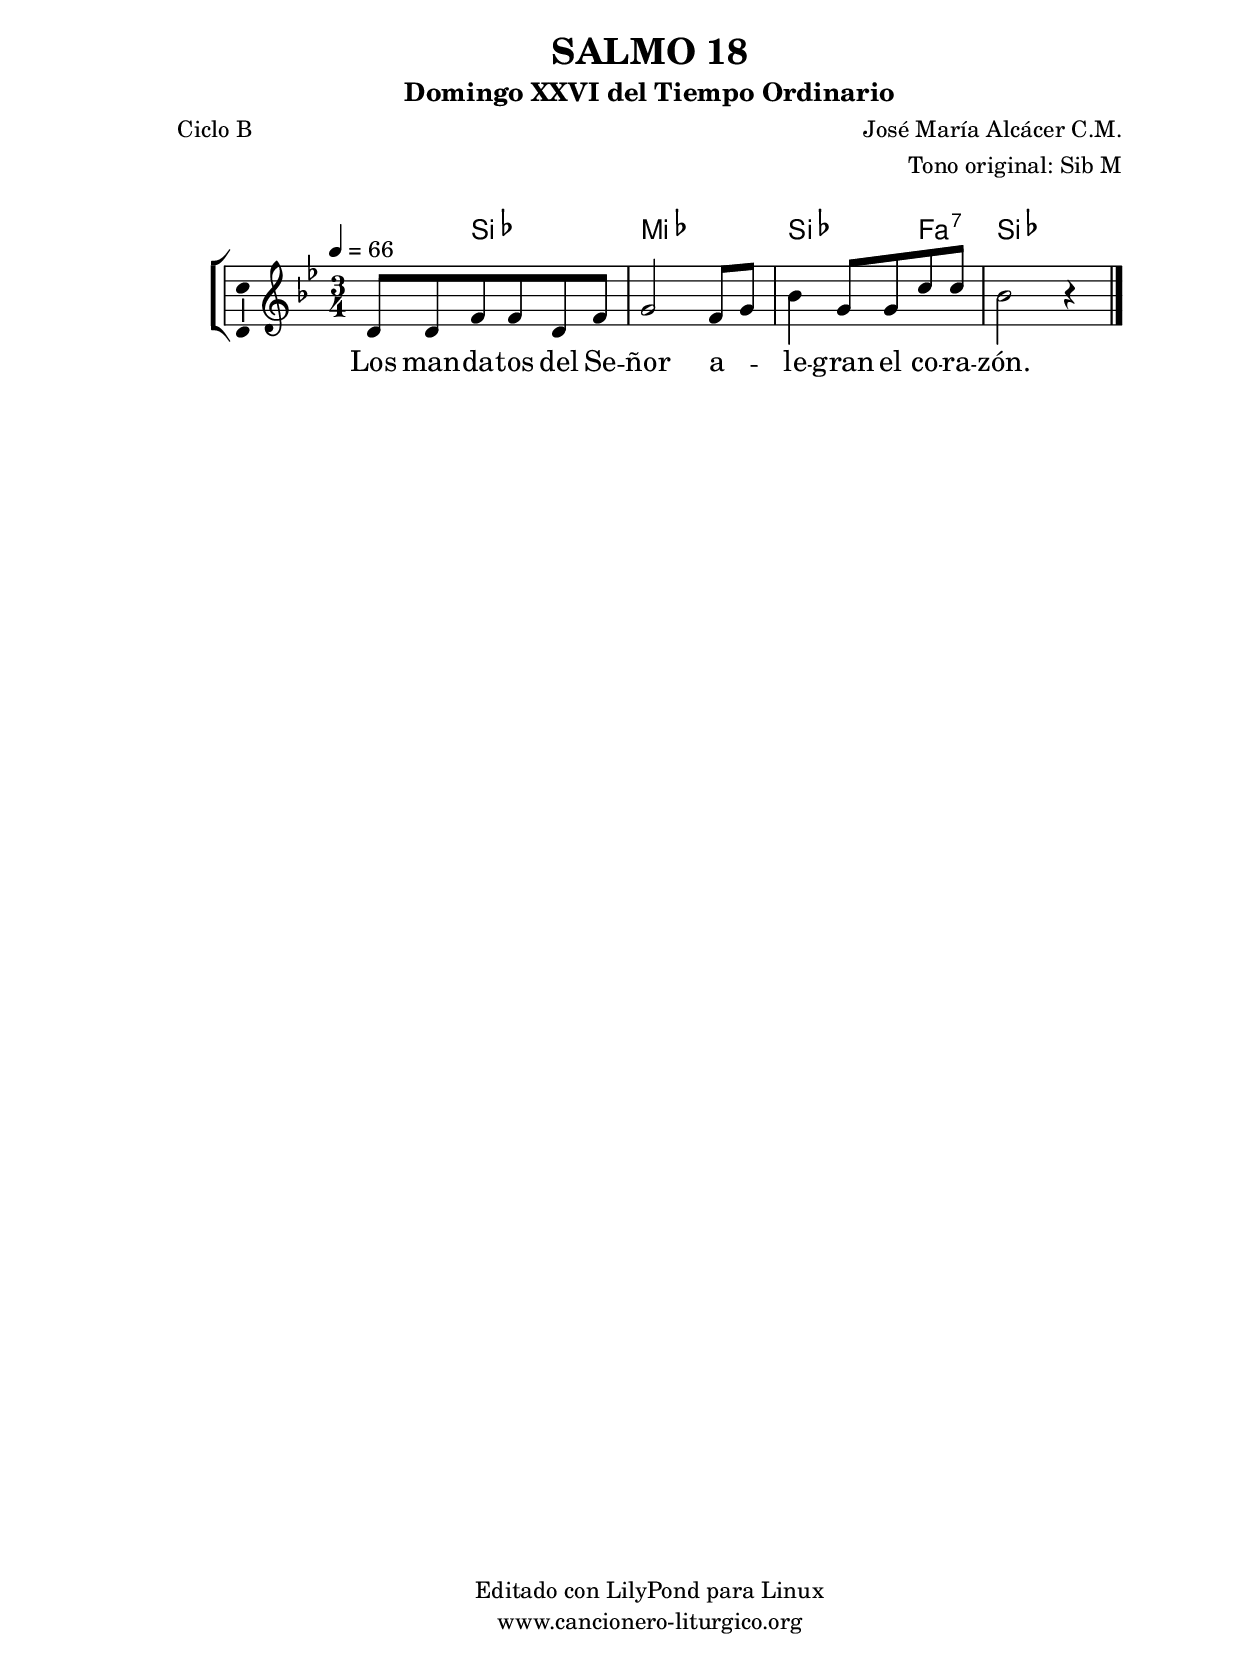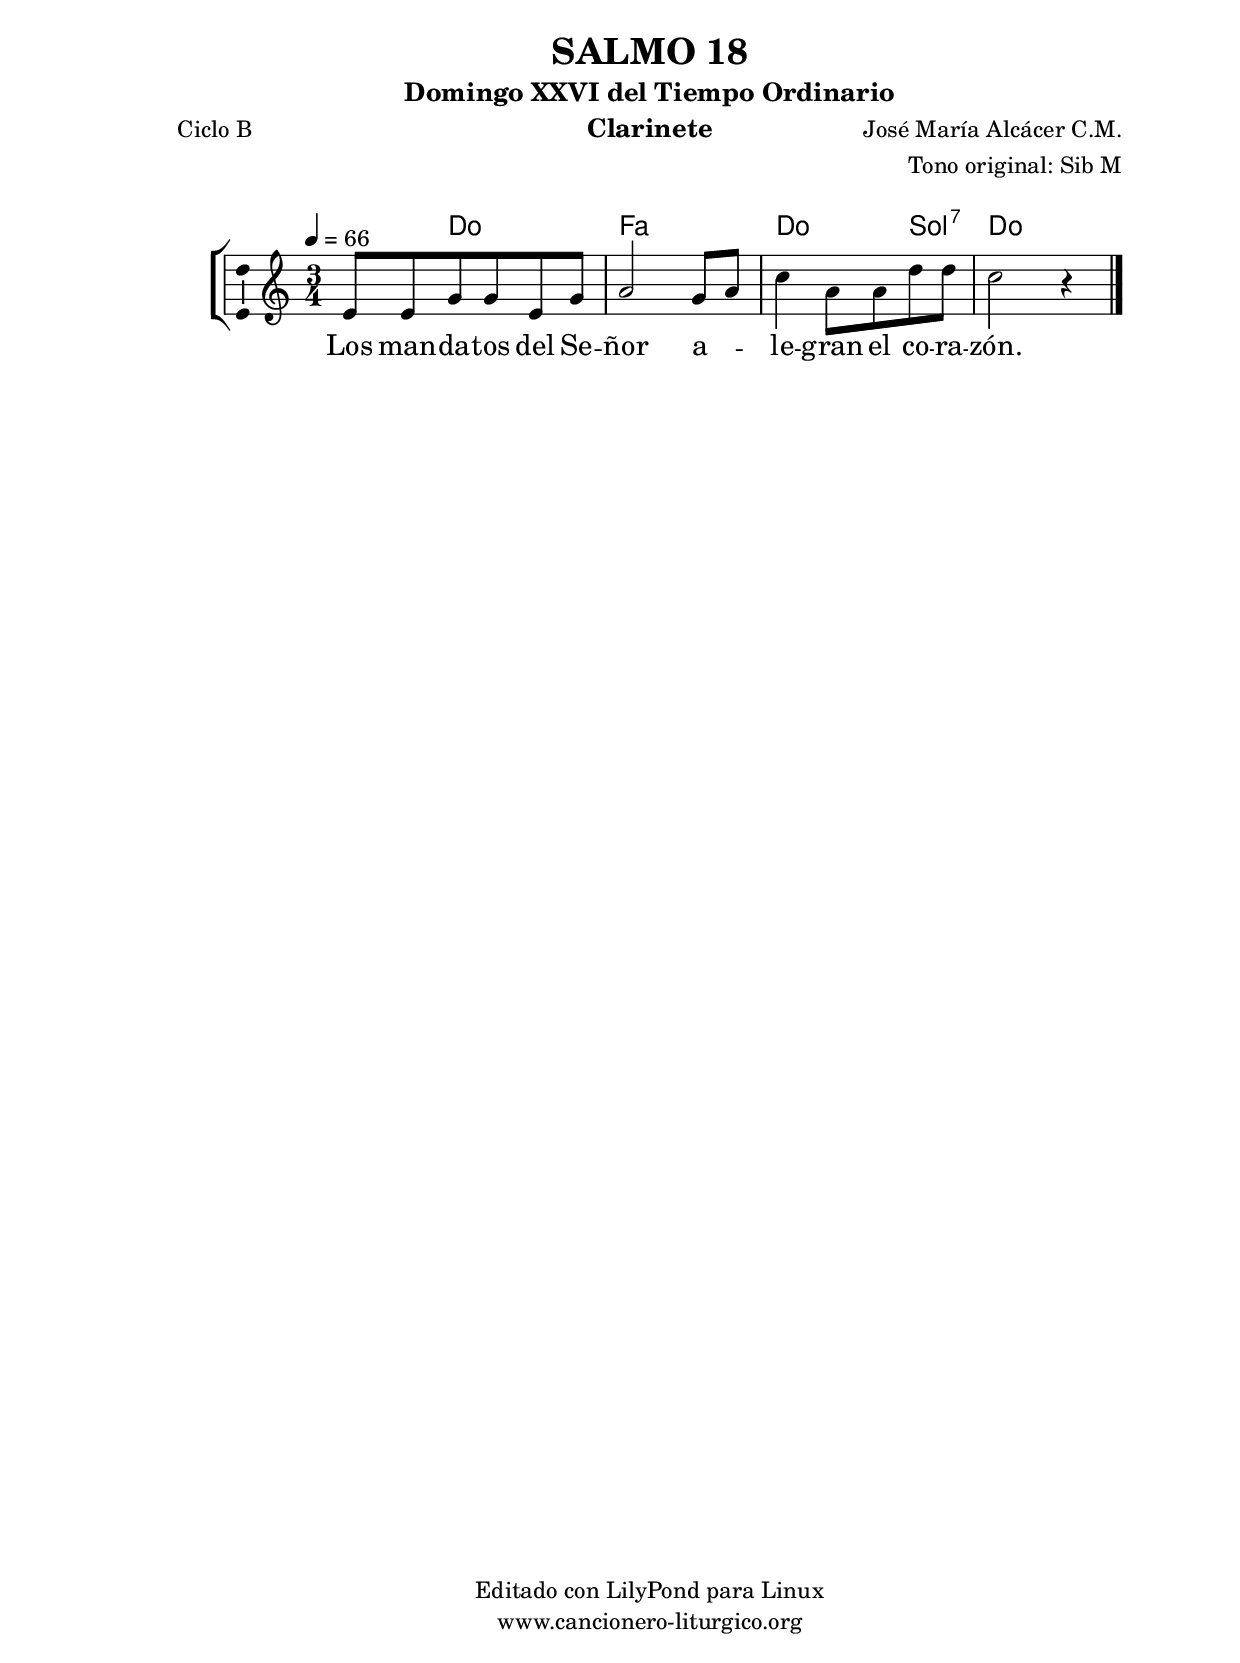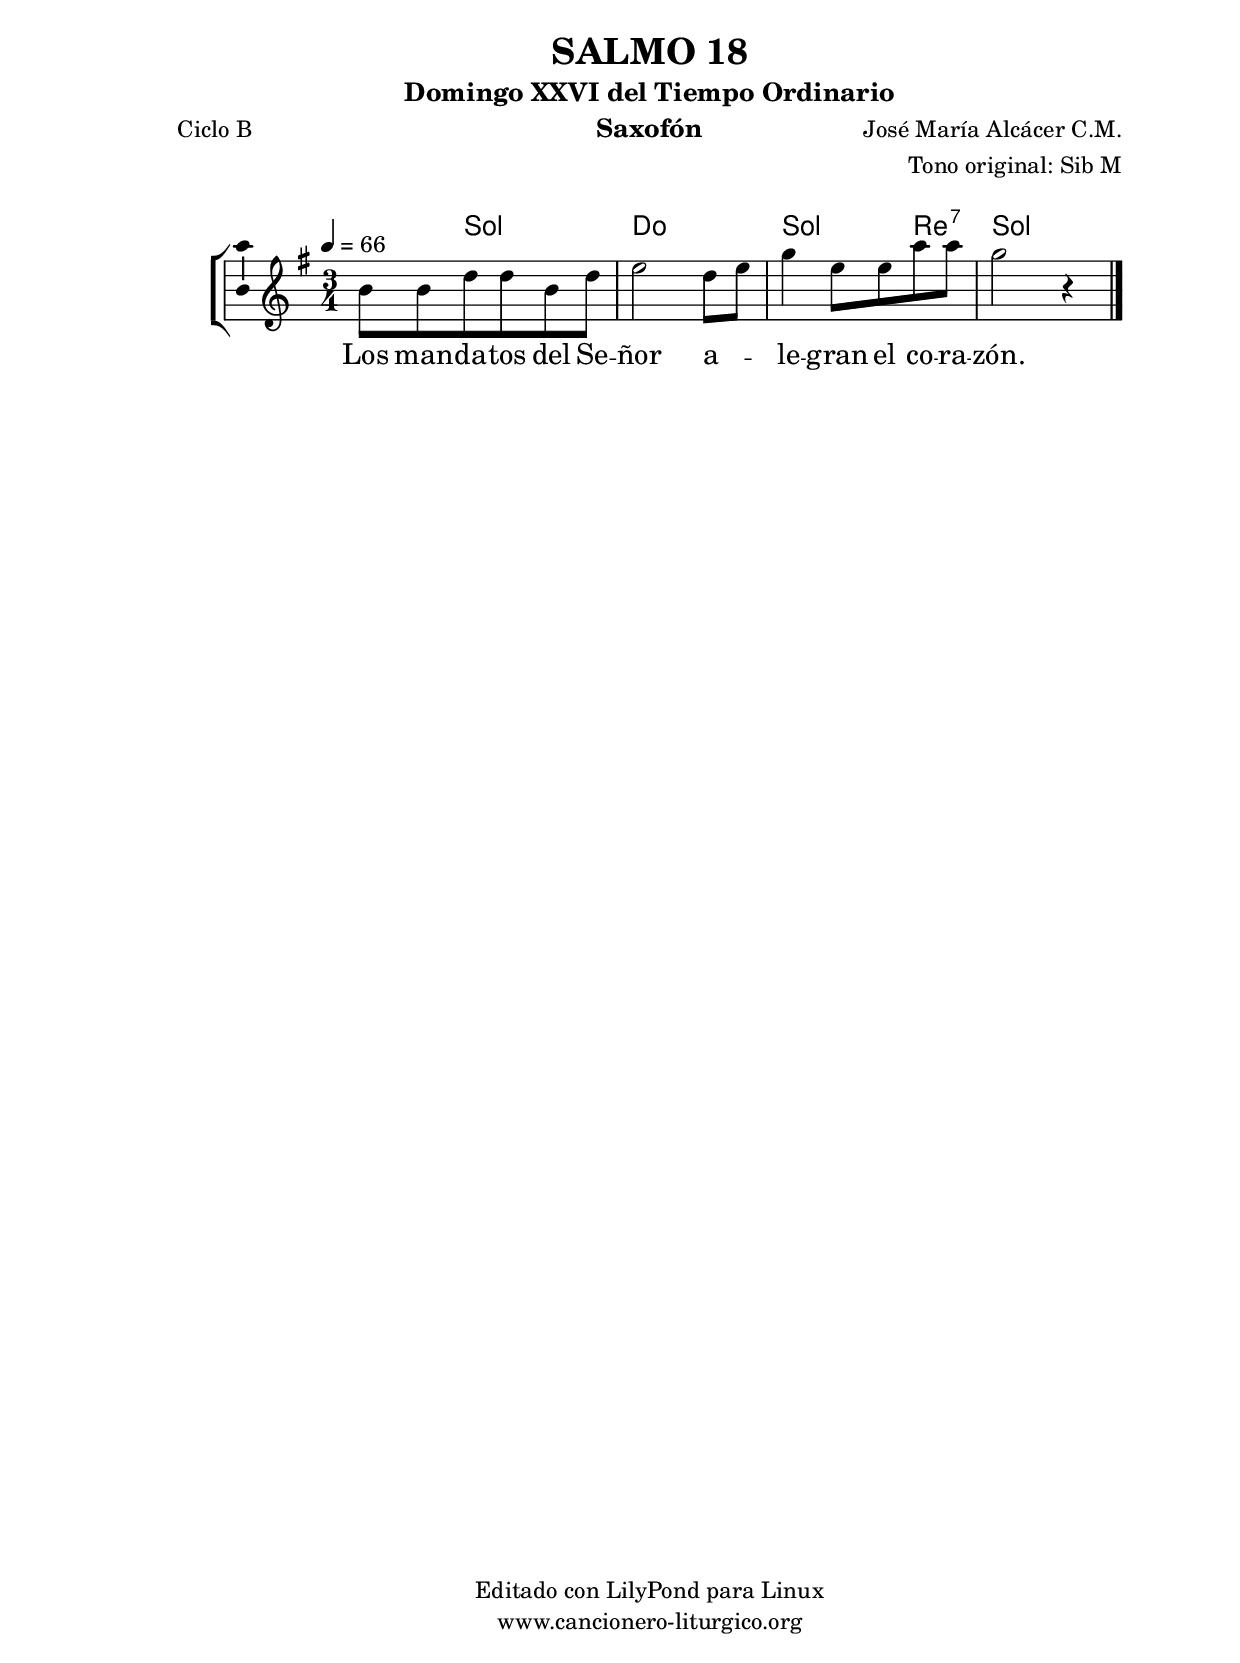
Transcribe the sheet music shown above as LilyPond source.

%
%para convertir .midi en .wav:
%timidity filename.midi -Ow -o finename.wav
%
%
%Para convertir de .wav a .mp3:
%lame -h -m j filename.wav
%
%
%para escuchar el midi:
%timidity nombrefichero.midi
%


%versión de lilypond para la que se ha escrito esta partitura:
\version "2.16.0"

	%Tamaño papel
	#(set-default-paper-size "a4")
	%Tamaño partitura
	#(set-global-staff-size 20)
	%No responde al pulsar sobre una nota
	#(ly:set-option 'point-and-click #f)

%parámetros del encabezamiento:
\header {
	title = "SALMO 18"
	subtitle = "Domingo XXVI del Tiempo Ordinario"
	composer = "José María Alcácer C.M."
	poet = "Ciclo B"
	meter = ""
	arranger = "Tono original: Sib M"
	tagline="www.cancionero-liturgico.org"
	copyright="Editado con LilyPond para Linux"
	}

%parámetros asociados al papel:
\paper  {
	oddHeaderMarkup = \markup {\fill-line { \on-the-fly #not-first-page \fromproperty #'header:title \on-the-fly #not-first-page \fromproperty #'header:composer }}
	evenHeaderMarkup = \markup {\fill-line { \fromproperty #'header:composer \fromproperty #'header:title }}
	#(set-paper-size "a4")
	print-page-number = ##f
	first-page-number = 1
	print-first-page-number = ##f
%	head-separation = 3.0 \cm
	top-margin = 2.0 \cm
	bottom-margin = 0.5\cm
%%%	bottom-margin = -1.0\cm
	left-margin = 3.0 \cm
	line-width = 16.0 \cm 
	indent = 8\mm
	interscoreline = 2.\mm
	between-system-space = 15\mm
%	para que las partituras no llenen la hoja:
	ragged-bottom = ##t
%	idem para la última hoja:
	ragged-last-bottom = ##f
%	para que las partituras llenen el ancho del papel:
	ragged-last = ##f
	after-title-space = 2.5 \cm
%page-count=1
%system-count=8

	%Flexible Vertical Spacing
%	markup-markup-spacing =
%	#'((basic-distance . 15) (minimum-distance . 15) (padding . 3))
	markup-system-spacing =
	#'((basic-distance . 15) (minimum-distance . 15) (padding . 3))
	system-system-spacing =
	#'((basic-distance . 15) (minimum-distance . 15) (padding . 3))
	score-system-spacing =
	#'((basic-distance . 15) (minimum-distance . 15) (padding . 5))
%	top-system-spacing = % header
%	#'((basic-distance . 8) (minimum-distance . 0) (padding . 3))
%	top-markup-spacing =
%	#'((basic-distance . 20) (minimum-distance . 20) (padding . 3))
	last-bottom-spacing = % footer
	#'((basic-distance . 5) (minimum-distance . 5) (padding . 3))
%	score-markup-spacing =
%	#'((basic-distance . 16) (minimum-distance . 13) (padding . 3))

	}


%parámetros que afectan a toda la partitura:
global =  {
	%clave de sol (G):
	\clef G
	%armadura:
%	\transpose f a
	\key bes \major
	\tempo 4=66
	\set Score.tempoHideNote = ##f
	}


acordes = {
	\italianChords
	\chordmode {
%	\transpose f a
{

s4
bes2 ees2. bes2 f4:7 bes2.

	}
	}
}

melodia = 
%	\transpose f a
{
	\relative c'{

\time 3/4
d8 d f f d f
g2 f8 g
bes4 g8 g c c
bes2 r4

	\bar "|."
	}
	}


texto = \lyricmode {
Los man -- da -- tos del Se -- ñor
a -- _ le -- gran el co -- ra -- zón.
	}


acordesStaff = \context ChordNames = acordesStaff <<
	\set chordChanges = ##t
	\acordes
	>>


vozStaff = \context Voice = vozStaff
\with {\consists "Ambitus_engraver"}
<<
%	\set Staff.instrumentName = ""
%	\set Staff.shortInstrumentName = ""
%	\set Staff.midiInstrument = #"clarinet"
%	\set Staff.midiInstrument = #"cello"
%	\set Staff.midiInstrument = #"flute"
	\set Staff.midiInstrument = #"electric guitar (jazz)"
%	\set Staff.midiInstrument = #"english horn"
%	\set Staff.midiInstrument = #"violin"
%	\set Staff.midiInstrument = #"glockenspiel"
	\set Staff.midiMinimumVolume = #0.7
	\set Staff.midiMaximumVolume = #0.9
	\global
	\melodia
	>>


textoStaff = \context Lyrics = textoStaff <<
	\lyricsto vozStaff \texto
	>>

\book {
	\score {
		\context ChoirStaff {
			\override StaffGroup.SystemStartBracket #'collapse-height = #1
			\override Score.SystemStartBar #'collapse-height = #1
			<<
			\acordesStaff
			\vozStaff
			\textoStaff
			>>
			}
		\layout {
	    		\context {
				\Lyrics
				\override LyricText #'font-size = #2
				}
	   		 \context {
				\Score
				%fontSize = #3
				\override StaffSymbol #'staff-space = #(magstep +3)
				%\override Beam #'thickness = #0.55
				%\override SpacingSpanner #'spacing-increment = #1.0
				%\override Slur #'height-limit = #1.5
				}
			}
		}
	\score {
		\unfoldRepeats
		\context ChoirStaff {
			<<
			\acordesStaff
			\vozStaff
			>>
			}
		\midi {
	  		\context {
	  			\Score
				tempoWholesPerMinute = #(ly:make-moment 70 4)
				}
			}
		}
	}

%Partitura para clarinete
#(define output-suffix "C")
\book {
	\header{
		instrument = "Clarinete"
		}
	\score {
		\context ChoirStaff {
			\override StaffGroup.SystemStartBracket #'collapse-height = #1
			\override Score.SystemStartBar #'collapse-height = #1
\transpose c d
			<<
			\acordesStaff
			\vozStaff
			\textoStaff
			>>
			}
		\layout {
	    		\context {
				\Lyrics
				\override LyricText #'font-size = #2
				}
	   		 \context {
				\Score
				%fontSize = #3
				\override StaffSymbol #'staff-space = #(magstep +3)
				%\override Beam #'thickness = #0.55
				%\override SpacingSpanner #'spacing-increment = #1.0
				%\override Slur #'height-limit = #1.5
				}
			}
		}
	}

%Partitura para saxofón
#(define output-suffix "S")
\book {
	\header{
		instrument = "Saxofón"
		}
	\score {
		\context ChoirStaff {
			\override StaffGroup.SystemStartBracket #'collapse-height = #1
			\override Score.SystemStartBar #'collapse-height = #1
\transpose c a
			<<
			\acordesStaff
			\vozStaff
			\textoStaff
			>>
			}
		\layout {
	    		\context {
				\Lyrics
				\override LyricText #'font-size = #2
				}
	   		 \context {
				\Score
				%fontSize = #3
				\override StaffSymbol #'staff-space = #(magstep +3)
				%\override Beam #'thickness = #0.55
				%\override SpacingSpanner #'spacing-increment = #1.0
				%\override Slur #'height-limit = #1.5
				}
			}
		}
	}

